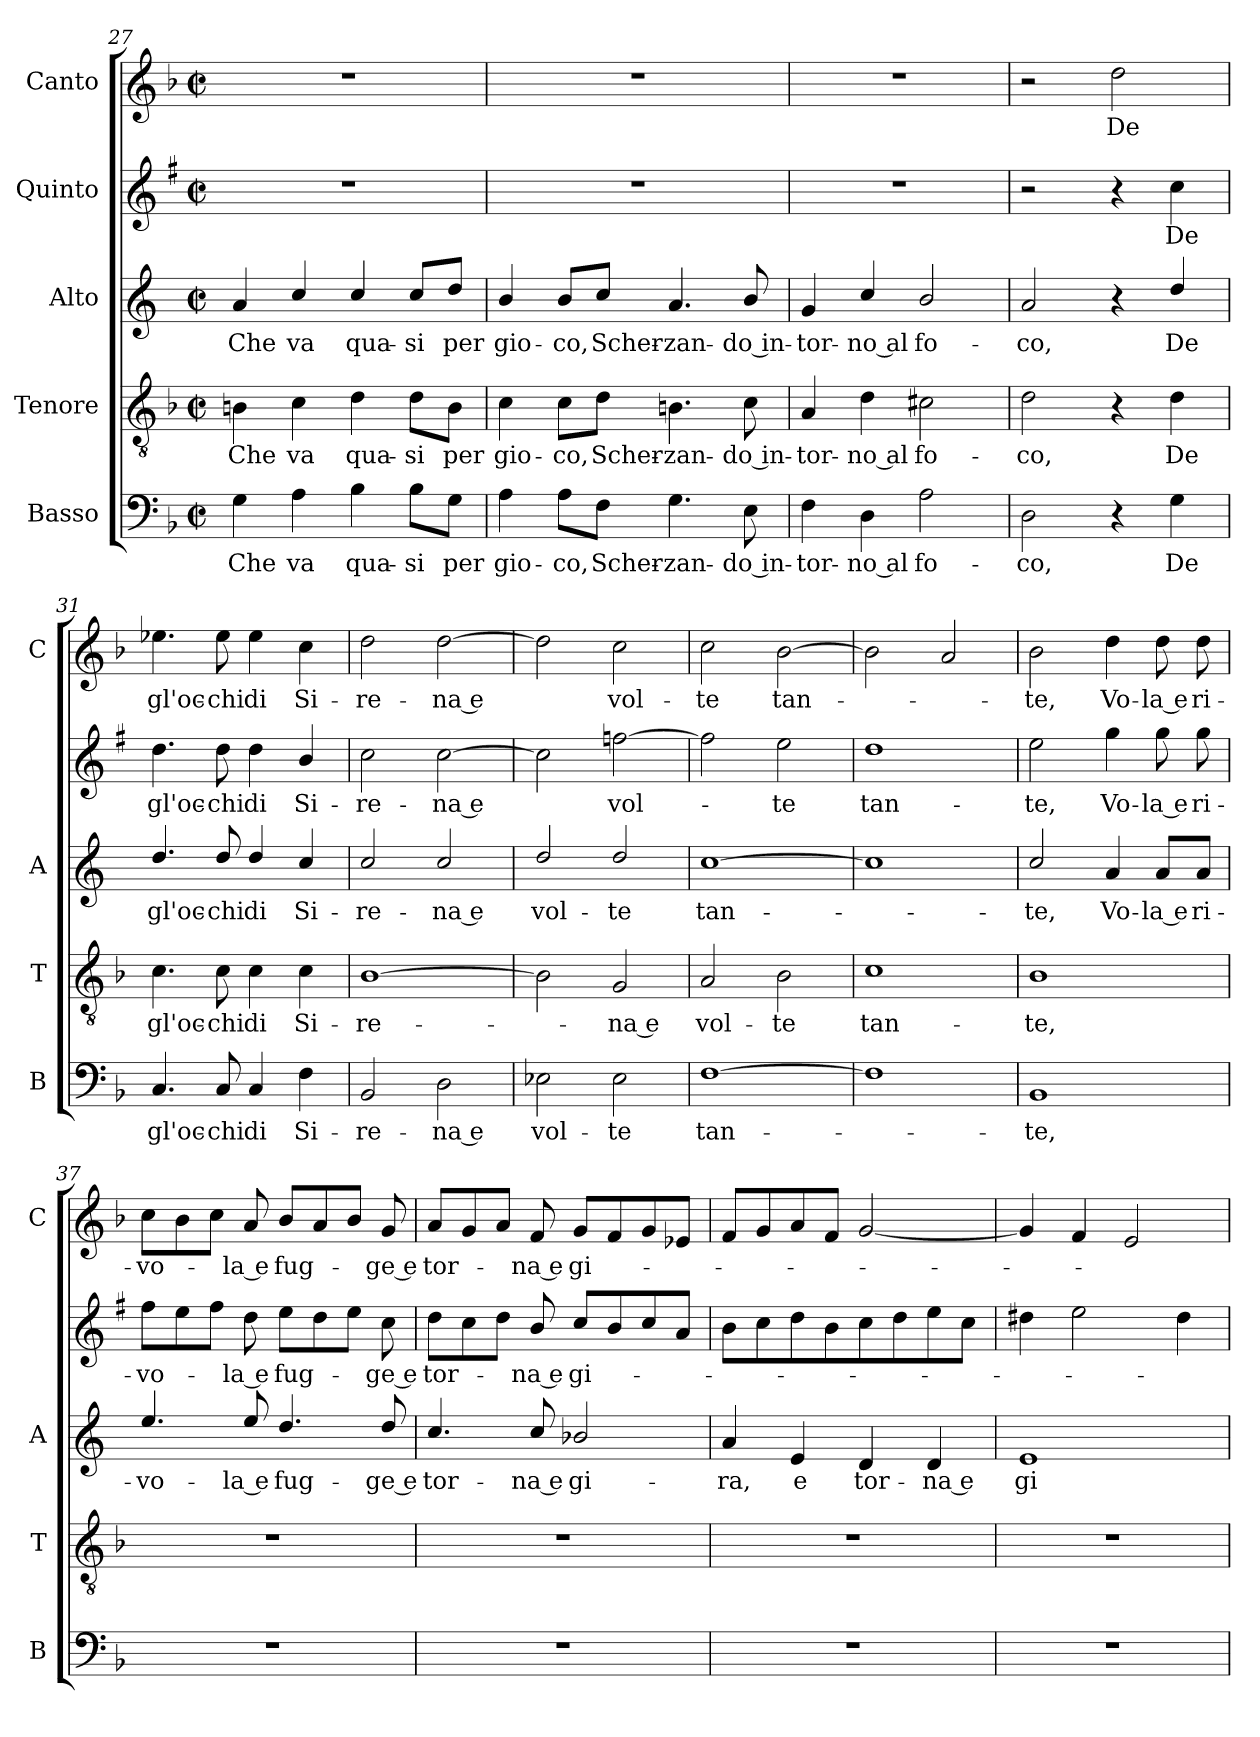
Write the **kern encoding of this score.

**kern	**text	**kern	**text	**kern	**text	**kern	**text	**kern	**text
*part5	*part5	*part4	*part4	*part3	*part3	*part2	*part2	*part1	*part1
*staff5	*staff5	*staff4	*staff4	*staff3	*staff3	*staff2	*staff2	*staff1	*staff1
*I"Basso	*	*I"Tenore	*	*I"Alto	*	*I"Quinto	*	*I"Canto	*
*I'B	*	*I'T	*	*I'A	*	*	*	*I'C	*
!!LO:LB:g=z
*clefF4	*	*clefGv2	*	*clefG2	*	*clefG2	*	*clefG2	*
*	*	*	*	*ITrd4c7	*	*ITrd1c2	*	*	*
*k[b-]	*	*k[b-]	*	*k[b-]	*	*k[b-]	*	*k[b-]	*
*F:	*	*F:	*	*F:	*	*F:	*	*F:	*
*M2/2	*	*M2/2	*	*M2/2	*	*M2/2	*	*M2/2	*
*met(c|)	*	*met(c|)	*	*met(c|)	*	*met(c|)	*	*met(c|)	*
=27	=27	=27	=27	=27	=27	=27	=27	=27	=27
!	!LO:LY:b	!	!LO:LY:b	!	!LO:LY:b	!	!	!	!
4G\	Che	4Bn\	Che	4d/	Che	1r	.	1r	.
!	!LO:LY:b	!	!LO:LY:b	!	!LO:LY:b	!	!	!	!
4A\	va	4c\	va	4f/	va	.	.	.	.
!	!LO:LY:b	!	!LO:LY:b	!	!LO:LY:b	!	!	!	!
4B-\	qua-	4d\	qua-	4f/	qua-	.	.	.	.
!	!LO:LY:b	!	!LO:LY:b	!	!LO:LY:b	!	!	!	!
8B-\L	-si	8d\L	-si	8f/L	-si	.	.	.	.
!	!LO:LY:b	!	!LO:LY:b	!	!LO:LY:b	!	!	!	!
8G\J	per	8B\J	per	8g/J	per	.	.	.	.
=28	=28	=28	=28	=28	=28	=28	=28	=28	=28
!	!LO:LY:b	!	!LO:LY:b	!	!LO:LY:b	!	!	!	!
4A\	gio-	4c\	gio-	4e/	gio-	1r	.	1r	.
!	!LO:LY:b	!	!LO:LY:b	!	!LO:LY:b	!	!	!	!
8A\L	-co,	8c\L	-co,	8e/L	-co,	.	.	.	.
!	!LO:LY:b	!	!LO:LY:b	!	!LO:LY:b	!	!	!	!
8F\J	Scher-	8d\J	Scher-	8f/J	Scher-	.	.	.	.
!	!LO:LY:b	!	!LO:LY:b	!	!LO:LY:b	!	!	!	!
4.G\	-zan-	4.Bn\	-zan-	4.d/	-zan-	.	.	.	.
!	!LO:LY:b	!	!LO:LY:b	!	!LO:LY:b	!	!	!	!
8E\	-do in-	8c\	-do in-	8e/	-do in-	.	.	.	.
=29	=29	=29	=29	=29	=29	=29	=29	=29	=29
!	!LO:LY:b	!	!LO:LY:b	!	!LO:LY:b	!	!	!	!
4F\	-tor-	4A/	-tor-	4c/	-tor-	1r	.	1r	.
!	!LO:LY:b	!	!LO:LY:b	!	!LO:LY:b	!	!	!	!
4D\	-no al	4d\	-no al	4f/	-no al	.	.	.	.
!	!LO:LY:b	!	!LO:LY:b	!	!LO:LY:b	!	!	!	!
2A\	fo-	2c#X\	fo-	2e/	fo-	.	.	.	.
=30	=30	=30	=30	=30	=30	=30	=30	=30	=30
!	!LO:LY:b	!	!LO:LY:b	!	!LO:LY:b	!	!	!	!
2D\	-co,	2d\	-co,	2d/	-co,	2r	.	2r	.
!	!	!	!	!	!	!	!	!	!LO:LY:b
4r	.	4r	.	4r	.	4r	.	2dd\	De
!	!LO:LY:b	!	!LO:LY:b	!	!LO:LY:b	!	!LO:LY:b	!	!
4G\	De	4d\	De	4g/	De	4b-\	De	.	.
=31	=31	=31	=31	=31	=31	=31	=31	=31	=31
!	!LO:LY:b	!	!LO:LY:b	!	!LO:LY:b	!	!LO:LY:b	!	!LO:LY:b
4.C/	gl'oc-	4.c\	gl'oc-	4.g/	gl'oc-	4.cc\	gl'oc-	4.ee-X\	gl'oc-
!	!LO:LY:b	!	!LO:LY:b	!	!LO:LY:b	!	!LO:LY:b	!	!LO:LY:b
8C/	-chi	8c\	-chi	8g/	-chi	8cc\	-chi	8ee-\	-chi
!	!LO:LY:b	!	!LO:LY:b	!	!LO:LY:b	!	!LO:LY:b	!	!LO:LY:b
4C/	di	4c\	di	4g/	di	4cc\	di	4ee-\	di
!	!LO:LY:b	!	!LO:LY:b	!	!LO:LY:b	!	!LO:LY:b	!	!LO:LY:b
4F\	Si-	4c\	Si-	4f/	Si-	4a/	Si-	4cc\	Si-
=32	=32	=32	=32	=32	=32	=32	=32	=32	=32
!	!LO:LY:b	!	!LO:LY:b	!	!LO:LY:b	!	!LO:LY:b	!	!LO:LY:b
2BB-/	-re-	[1B-	-re-	2f/	-re-	2b-\	-re-	2dd\	-re-
!	!LO:LY:b	!	!	!	!LO:LY:b	!	!LO:LY:b	!	!LO:LY:b
2D\	-na e	.	.	2f/	-na e	[2b-\	-na e	[2dd\	-na e
=33	=33	=33	=33	=33	=33	=33	=33	=33	=33
!	!LO:LY:b	!	!	!	!LO:LY:b	!	!	!	!
2E-X\	vol-	2B-\]	.	2g/	vol-	2b-\]	.	2dd\]	.
!	!LO:LY:b	!	!LO:LY:b	!	!LO:LY:b	!	!LO:LY:b	!	!LO:LY:b
2E-\	-te	2G/	-na e	2g/	-te	[2ee-X\	vol-	2cc\	vol-
!!LO:LB:g=z
=34	=34	=34	=34	=34	=34	=34	=34	=34	=34
!	!LO:LY:b	!	!LO:LY:b	!	!LO:LY:b	!	!	!	!LO:LY:b
[1F	tan-	2A/	vol-	[1f	tan-	2ee-\]	.	2cc\	-te
!	!	!	!LO:LY:b	!	!	!	!LO:LY:b	!	!LO:LY:b
.	.	2B-\	-te	.	.	2dd\	-te	[2b-\	tan-
=35	=35	=35	=35	=35	=35	=35	=35	=35	=35
!	!	!	!LO:LY:b	!	!	!	!LO:LY:b	!	!
1F]	.	1c	tan-	1f]	.	1cc	tan-	2b-\]	.
.	.	.	.	.	.	.	.	2a/	.
=36	=36	=36	=36	=36	=36	=36	=36	=36	=36
!	!LO:LY:b	!	!LO:LY:b	!	!LO:LY:b	!	!LO:LY:b	!	!LO:LY:b
1BB-	-te,	1B-	-te,	2f/	-te,	2dd\	-te,	2b-\	-te,
!	!	!	!	!	!LO:LY:b	!	!LO:LY:b	!	!LO:LY:b
.	.	.	.	4d/	Vo-	4ff\	Vo-	4dd\	Vo-
!	!	!	!	!	!LO:LY:b	!	!LO:LY:b	!	!LO:LY:b
.	.	.	.	8d/L	-la e	8ff\	-la e	8dd\	-la e
!	!	!	!	!	!LO:LY:b	!	!LO:LY:b	!	!LO:LY:b
.	.	.	.	8d/J	ri-	8ff\	ri-	8dd\	ri-
=37	=37	=37	=37	=37	=37	=37	=37	=37	=37
!	!	!	!	!	!LO:LY:b	!	!LO:LY:b	!	!LO:LY:b
1r	.	1r	.	4.a/	-vo-	8ee\L	-vo-	8cc\L	-vo-
.	.	.	.	.	.	8dd\	.	8b-\	.
.	.	.	.	.	.	8ee\J	.	8cc\J	.
!	!	!	!	!	!LO:LY:b	!	!LO:LY:b	!	!LO:LY:b
.	.	.	.	8a/	-la e	8cc\	-la e	8a/	-la e
!	!	!	!	!	!LO:LY:b	!	!LO:LY:b	!	!LO:LY:b
.	.	.	.	4.g/	fug-	8dd\L	fug-	8b-/L	fug-
.	.	.	.	.	.	8cc\	.	8a/	.
.	.	.	.	.	.	8dd\J	.	8b-/J	.
!	!	!	!	!	!LO:LY:b	!	!LO:LY:b	!	!LO:LY:b
.	.	.	.	8g/	-ge e	8b-\	-ge e	8g/	-ge e
=38	=38	=38	=38	=38	=38	=38	=38	=38	=38
!	!	!	!	!	!LO:LY:b	!	!LO:LY:b	!	!LO:LY:b
1r	.	1r	.	4.f/	tor-	8cc\L	tor-	8a/L	tor-
.	.	.	.	.	.	8b-\	.	8g/	.
.	.	.	.	.	.	8cc\J	.	8a/J	.
!	!	!	!	!	!LO:LY:b	!	!LO:LY:b	!	!LO:LY:b
.	.	.	.	8f/	-na e	8a/	-na e	8f/	-na e
!	!	!	!	!	!LO:LY:b	!	!LO:LY:b	!	!LO:LY:b
.	.	.	.	2e-X/	gi-	8b-/L	gi-	8g/L	gi-
.	.	.	.	.	.	8a/	.	8f/	.
.	.	.	.	.	.	8b-/	.	8g/	.
.	.	.	.	.	.	8g/J	.	8e-X/J	.
=39	=39	=39	=39	=39	=39	=39	=39	=39	=39
!	!	!	!	!	!LO:LY:b	!	!	!	!
1r	.	1r	.	4d/	-ra,	8a\L	.	8f/L	.
.	.	.	.	.	.	8b-\	.	8g/	.
!	!	!	!	!	!LO:LY:b	!	!	!	!
.	.	.	.	4A/	e	8cc\	.	8a/	.
.	.	.	.	.	.	8a\	.	8f/J	.
!	!	!	!	!	!LO:LY:b	!	!	!	!
.	.	.	.	4G/	tor-	8b-\	.	[2g/	.
.	.	.	.	.	.	8cc\	.	.	.
!	!	!	!	!	!LO:LY:b	!	!	!	!
.	.	.	.	4G/	-na e	8dd\	.	.	.
.	.	.	.	.	.	8b-\J	.	.	.
=40	=40	=40	=40	=40	=40	=40	=40	=40	=40
!	!	!	!	!	!LO:LY:b	!	!	!	!
1r	.	1r	.	1A	gi-	4cc#X\	.	4g/]	.
.	.	.	.	.	.	2dd\	.	4f/	.
.	.	.	.	.	.	.	.	2e/	.
.	.	.	.	.	.	4cc#\	.	.	.
=	=	=	=	=	=	=	=	=	=
*-	*-	*-	*-	*-	*-	*-	*-	*-	*-
